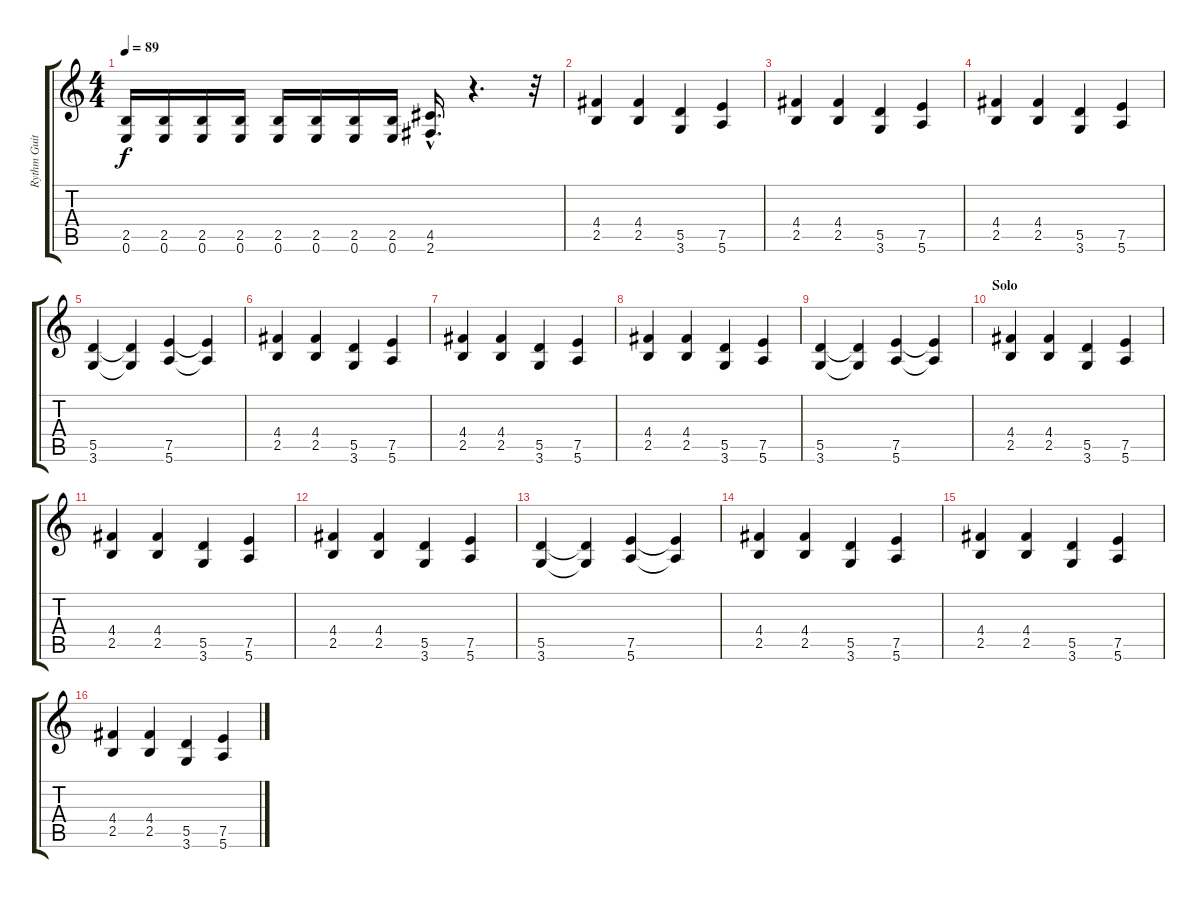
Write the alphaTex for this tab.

\track ("Rythm Guitar" "Rythm Guit") {instrument overdrivenguitar}
\staff {score tabs}
\tuning (E4 B3 G3 D3 A2 E2) {hide}
\ts (4 4)
\tempo 89
\clef g2
\ks c
(2.5 0.6).16{dy f} (2.5 0.6).16 (2.5 0.6).16 (2.5 0.6).16 (2.5 0.6).16 (2.5 0.6).16 (2.5 0.6).16 (2.5 0.6).16 (4.5{hac} 2.6{hac}).16{d} r.4{d} r.32 |
(4.4 2.5).4 (4.4 2.5).4 (5.5 3.6).4 (7.5 5.6).4 |
(4.4 2.5).4 (4.4 2.5).4 (5.5 3.6).4 (7.5 5.6).4 |
(4.4 2.5).4 (4.4 2.5).4 (5.5 3.6).4 (7.5 5.6).4 |
(5.5 3.6).4 (5.5{t} 3.6{t}).4 (7.5 5.6).4 (7.5{t} 5.6{t}).4 |
(4.4 2.5).4 (4.4 2.5).4 (5.5 3.6).4 (7.5 5.6).4 |
(4.4 2.5).4 (4.4 2.5).4 (5.5 3.6).4 (7.5 5.6).4 |
(4.4 2.5).4 (4.4 2.5).4 (5.5 3.6).4 (7.5 5.6).4 |
(5.5 3.6).4 (5.5{t} 3.6{t}).4 (7.5 5.6).4 (7.5{t} 5.6{t}).4 |
\section ("" "Solo")
(4.4 2.5).4 (4.4 2.5).4 (5.5 3.6).4 (7.5 5.6).4 |
(4.4 2.5).4 (4.4 2.5).4 (5.5 3.6).4 (7.5 5.6).4 |
(4.4 2.5).4 (4.4 2.5).4 (5.5 3.6).4 (7.5 5.6).4 |
(5.5 3.6).4 (5.5{t} 3.6{t}).4 (7.5 5.6).4 (7.5{t} 5.6{t}).4 |
(4.4 2.5).4 (4.4 2.5).4 (5.5 3.6).4 (7.5 5.6).4 |
(4.4 2.5).4 (4.4 2.5).4 (5.5 3.6).4 (7.5 5.6).4 |
(4.4 2.5).4 (4.4 2.5).4 (5.5 3.6).4 (7.5 5.6).4
